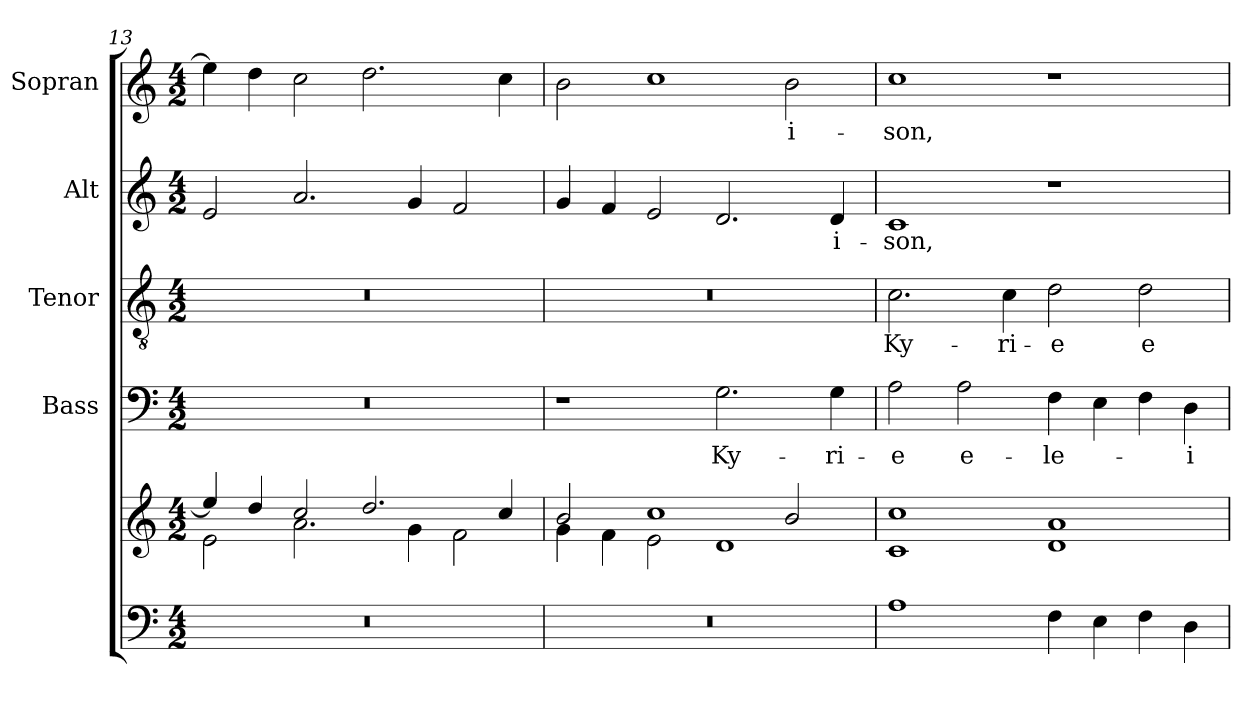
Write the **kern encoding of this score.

**kern	**kern	**kern	**text	**kern	**text	**kern	**text	**kern	**text
*part5	*part5	*part4	*part4	*part3	*part3	*part2	*part2	*part1	*part1
*staff6	*staff5	*staff4	*staff4	*staff3	*staff3	*staff2	*staff2	*staff1	*staff1
*	*	*I"Bass	*	*I"Tenor	*	*I"Alt	*	*I"Sopran	*
*	*	*I'B.	*	*I'T.	*	*I'A.	*	*I'S.	*
*clefF4	*clefG2	*clefF4	*	*clefGv2	*	*clefG2	*	*clefG2	*
*k[]	*k[]	*k[]	*	*k[]	*	*k[]	*	*k[]	*
*C:	*C:	*C:	*	*C:	*	*C:	*	*C:	*
*M4/2	*M4/2	*M4/2	*	*M4/2	*	*M4/2	*	*M4/2	*
=13	=13	=13	=13	=13	=13	=13	=13	=13	=13
*	*^	*	*	*	*	*	*	*	*
0r	4ee/]	2e\	0r	.	0r	.	2e/	.	4ee\]	.
.	4dd/	.	.	.	.	.	.	.	4dd\	.
.	2cc/	2.a\	.	.	.	.	2.a/	.	2cc\	.
.	2.dd/	.	.	.	.	.	.	.	2.dd\	.
.	.	4g\	.	.	.	.	4g/	.	.	.
.	.	2f\	.	.	.	.	2f/	.	.	.
.	4cc/	.	.	.	.	.	.	.	4cc\	.
!!LO:LB:g=z
=14	=14	=14	=14	=14	=14	=14	=14	=14	=14	=14
0r	2b/	4g\	1r	.	0r	.	4g/	.	2b\	.
.	.	4f\	.	.	.	.	4f/	.	.	.
.	1cc	2e\	.	.	.	.	2e/	.	1cc	.
!	!	!	!	!LO:LY:b	!	!	!	!	!	!
.	.	1d	2.G\	Ky-	.	.	2.d/	.	.	.
!	!	!	!	!	!	!	!	!	!	!LO:LY:b
.	2b/	.	.	.	.	.	.	.	2b\	-i-
!	!	!	!	!LO:LY:b	!	!	!	!LO:LY:b	!	!
.	.	.	4G\	-ri-	.	.	4d/	-i-	.	.
*	*v	*v	*	*	*	*	*	*	*	*
=15	=15	=15	=15	=15	=15	=15	=15	=15	=15
!	!	!	!LO:LY:b	!	!LO:LY:b	!	!LO:LY:b	!	!LO:LY:b
1A	1c 1cc	2A\	-e	2.c\	Ky-	1c	-son,	1cc	-son,
!	!	!	!LO:LY:b	!	!	!	!	!	!
.	.	2A\	e-	.	.	.	.	.	.
!	!	!	!	!	!LO:LY:b	!	!	!	!
.	.	.	.	4c\	-ri-	.	.	.	.
!	!	!	!LO:LY:b	!	!LO:LY:b	!	!	!	!
4F\	1d 1a	4F\	-le-	2d\	-e	1r	.	1r	.
4E\	.	4E\	.	.	.	.	.	.	.
!	!	!	!	!	!LO:LY:b	!	!	!	!
4F\	.	4F\	.	2d\	e-	.	.	.	.
!	!	!	!LO:LY:b	!	!	!	!	!	!
4D\	.	4D\	-i-	.	.	.	.	.	.
=	=	=	=	=	=	=	=	=	=
*-	*-	*-	*-	*-	*-	*-	*-	*-	*-
